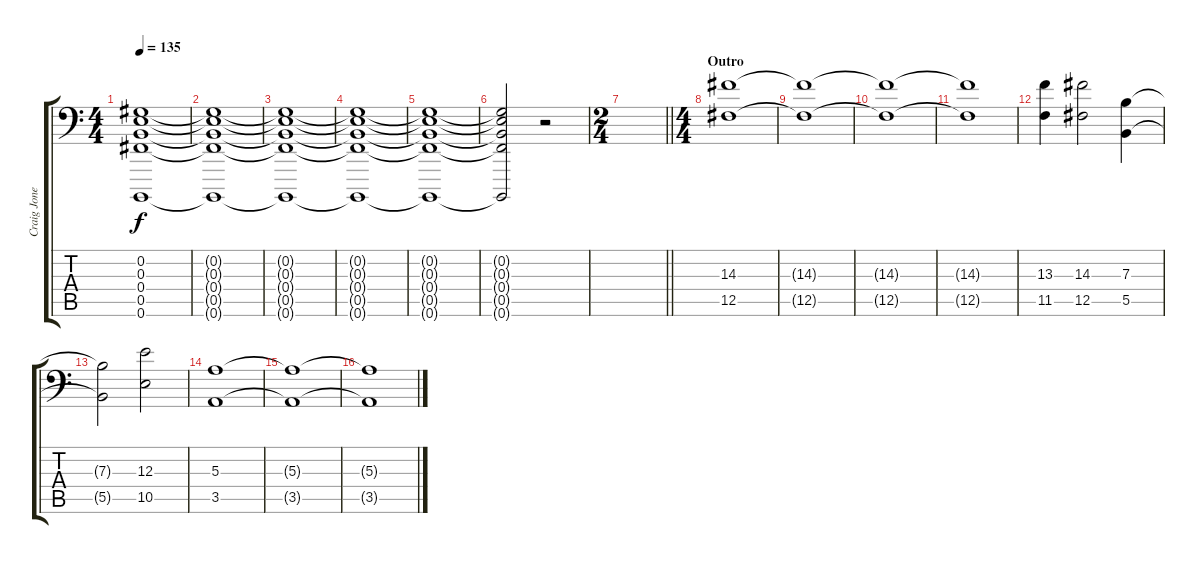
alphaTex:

\track ("Craig Jones" "Craig Jone") {instrument acousticgrandpiano}
\staff {score tabs}
\tuning (Db5 Ab3 E3 B2 Gb2 B0) {hide}
\ts (4 4)
\tempo 135
\clef f4
\ks c
(0.2{t} 0.3{t} 0.4{t} 0.5{t} 0.6{t}).1{dy f} |
(0.2{t} 0.3{t} 0.4{t} 0.5{t} 0.6{t}).1 |
(0.2{t} 0.3{t} 0.4{t} 0.5{t} 0.6{t}).1 |
(0.2{t} 0.3{t} 0.4{t} 0.5{t} 0.6{t}).1 |
(0.2{t} 0.3{t} 0.4{t} 0.5{t} 0.6{t}).1 |
(0.2{t} 0.3{t} 0.4{t} 0.5{t} 0.6{t}).2 r.2 |
\ts (2 4)
\barLineRight lightlight
|
\ts (4 4)
\section ("" "Outro")
(14.3 12.5).1{volume 3 instrument lead3calliope} |
(14.3{t} 12.5{t}).1{volume 4} |
(14.3{t} 12.5{t}).1{volume 8} |
(14.3{t} 12.5{t}).1 |
(13.3 11.5).4 (14.3 12.5).2 (7.3 5.5).4 |
(7.3{t} 5.5{t}).2 (12.3 10.5).2 |
(5.3 3.5).1 |
(5.3{t} 3.5{t}).1 |
(5.3{t} 3.5{t}).1{volume 4}
